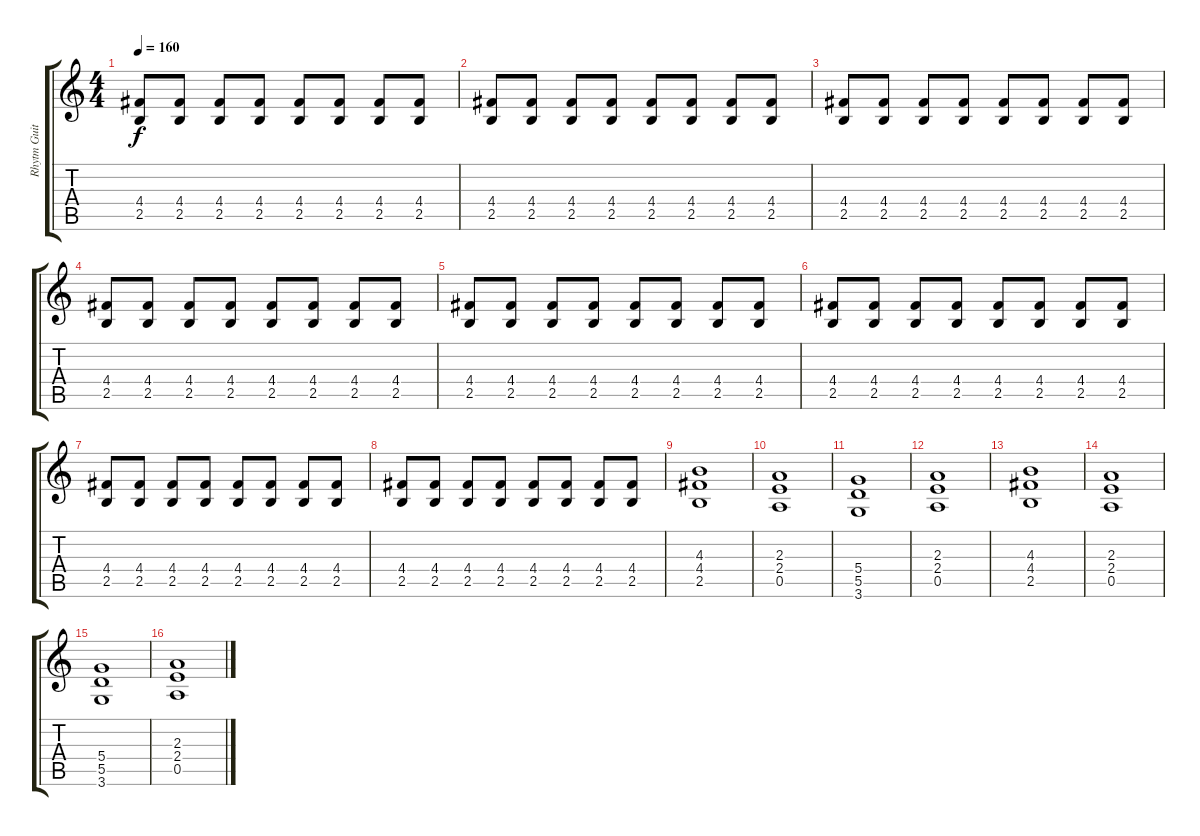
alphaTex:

\track ("Rhytm Guitar" "Rhytm Guit") {instrument distortionguitar}
\staff {score tabs}
\tuning (E4 B3 G3 D3 A2 E2) {hide}
\ts (4 4)
\tempo 160
\clef g2
\ks c
(4.4 2.5).8{dy f instrument distortionguitar} (4.4 2.5).8 (4.4 2.5).8 (4.4 2.5).8 (4.4 2.5).8 (4.4 2.5).8 (4.4 2.5).8 (4.4 2.5).8 |
(4.4 2.5).8 (4.4 2.5).8 (4.4 2.5).8 (4.4 2.5).8 (4.4 2.5).8 (4.4 2.5).8 (4.4 2.5).8 (4.4 2.5).8 |
(4.4 2.5).8 (4.4 2.5).8 (4.4 2.5).8 (4.4 2.5).8 (4.4 2.5).8 (4.4 2.5).8 (4.4 2.5).8 (4.4 2.5).8 |
(4.4 2.5).8 (4.4 2.5).8 (4.4 2.5).8 (4.4 2.5).8 (4.4 2.5).8 (4.4 2.5).8 (4.4 2.5).8 (4.4 2.5).8 |
(4.4 2.5).8 (4.4 2.5).8 (4.4 2.5).8 (4.4 2.5).8 (4.4 2.5).8 (4.4 2.5).8 (4.4 2.5).8 (4.4 2.5).8 |
(4.4 2.5).8 (4.4 2.5).8 (4.4 2.5).8 (4.4 2.5).8 (4.4 2.5).8 (4.4 2.5).8 (4.4 2.5).8 (4.4 2.5).8 |
(4.4 2.5).8 (4.4 2.5).8 (4.4 2.5).8 (4.4 2.5).8 (4.4 2.5).8 (4.4 2.5).8 (4.4 2.5).8 (4.4 2.5).8 |
(4.4 2.5).8 (4.4 2.5).8 (4.4 2.5).8 (4.4 2.5).8 (4.4 2.5).8 (4.4 2.5).8 (4.4 2.5).8 (4.4 2.5).8 |
(4.3 4.4 2.5).1 |
(2.3 2.4 0.5).1 |
(5.4 5.5 3.6).1 |
(2.3 2.4 0.5).1 |
(4.3 4.4 2.5).1 |
(2.3 2.4 0.5).1 |
(5.4 5.5 3.6).1 |
(2.3 2.4 0.5).1
